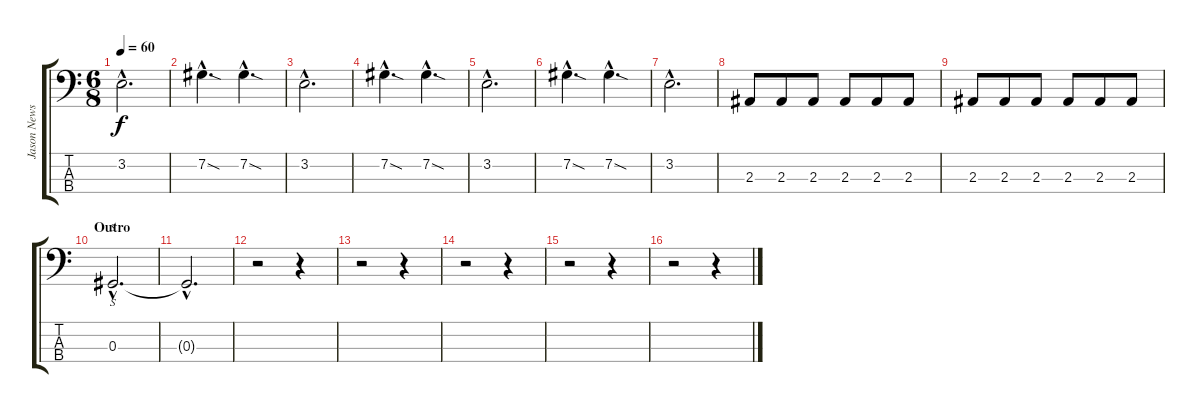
\track ("Jason Newsted" "Jason News") {instrument electricbasspick}
\staff {score tabs}
\tuning (Gb2 Db2 Ab1 Eb1) {hide}
\ts (6 8)
\tempo 60
\clef f4
\ks c
3.2{hac}.2{d dy f} |
7.2{sod hac}.4{d} 7.2{sod hac}.4{d} |
3.2{hac}.2{d} |
7.2{sod hac}.4{d} 7.2{sod hac}.4{d} |
3.2{hac}.2{d} |
7.2{sod hac}.4{d} 7.2{sod hac}.4{d} |
3.2{hac}.2{d} |
2.3.8 2.3.8 2.3.8 2.3.8 2.3.8 2.3.8 |
2.3.8 2.3.8 2.3.8 2.3.8 2.3.8 2.3.8 |
\section ("" "Outro")
0.3{hac}.2{s d} |
0.3{hac t}.2{d} |
r.2 r.4 |
r.2 r.4 |
r.2 r.4 |
r.2 r.4 |
r.2 r.4
